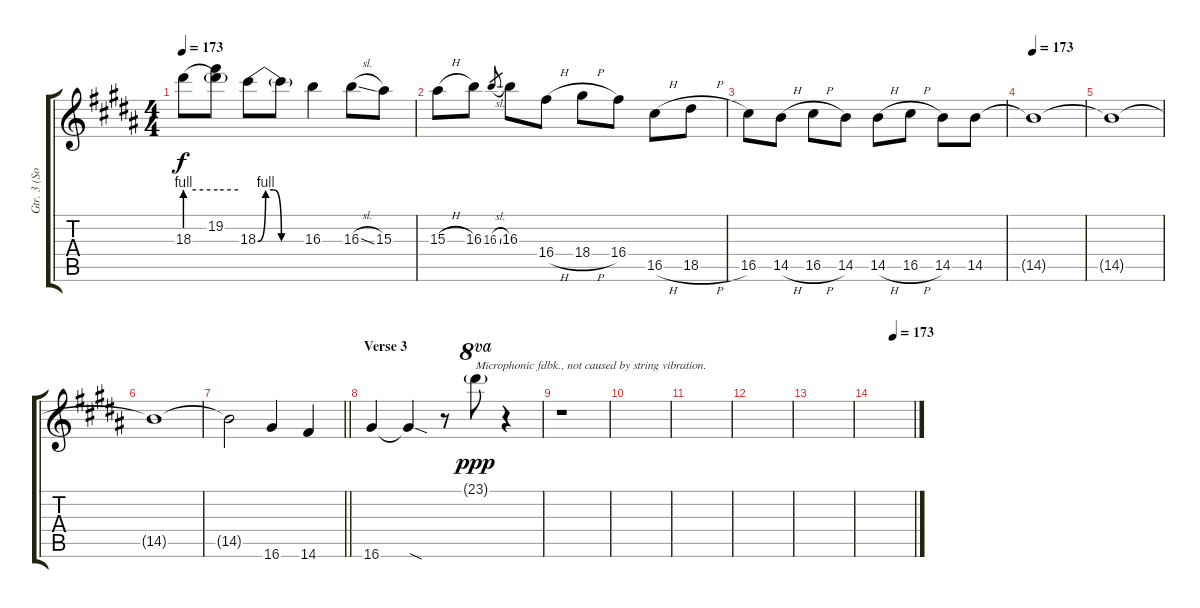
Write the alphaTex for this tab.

\track ("Gtr. 3 (Solo)" "Gtr. 3 (So") {instrument distortionguitar}
\staff {score tabs}
\tuning (E4 B3 G3 D3 A2 E2) {hide}
\ts (4 4)
\tempo 173
\clef g2
\ks g#minor
18.3{be (hold 0 4 60 4) t}.8{dy f} (19.2 18.3{be (hold 0 4 60 4) t}).8 18.3{be (custom 0 0 10 4 20 4 30 0 60 0)}.8 18.3{t}.8 16.3.4 16.3{sl}.8 15.3.8 |
15.3{h}.8 16.3.8 16.3{sl}.8{gr} 16.3.8 16.4{h}.8 18.4{h}.8 16.4.8 16.5{h}.8 18.5{h}.8 |
16.5.8 14.5{h}.8 16.5{h}.8 14.5.8 14.5{h}.8 16.5{h}.8 14.5.8 14.5.8 |
\tempo 173
14.5{t}.1 |
14.5{t}.1 |
14.5{t}.1 |
\barLineRight lightlight
14.5{t}.2 16.6.4 14.6.4 |
\section ("" "Verse 3")
16.6.4 16.6{sod t}.4 r.8 23.1{g}.8{ot 8va txt "Microphonic fdbk., not caused by string vibration." dy ppp volume 4} r.4 |
r.1 |
|
|
|
|
\tempo (173 0.5)
